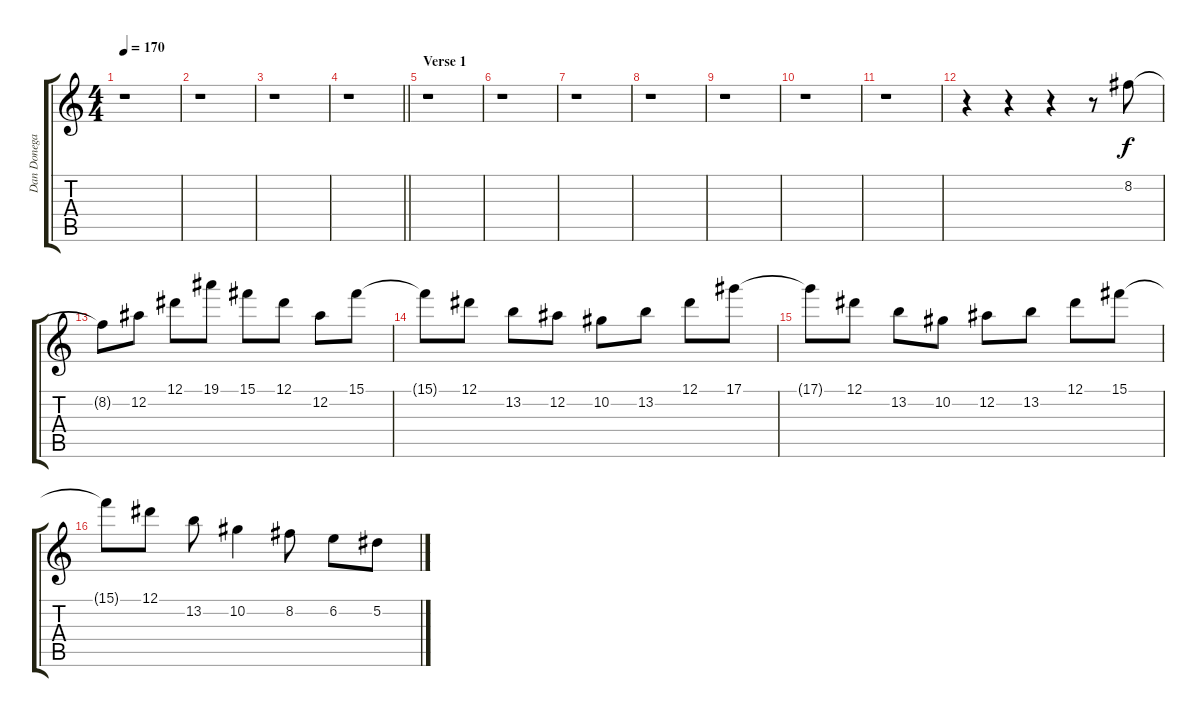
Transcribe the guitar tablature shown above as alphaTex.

\track ("Dan Donegan Solo" "Dan Donega") {instrument overdrivenguitar}
\staff {score tabs}
\tuning (Eb4 Bb3 Gb3 Db3 Ab2 Eb2) {hide}
\ts (4 4)
\tempo 170
\clef g2
\ks c
r.1{dy f} |
r.1 |
r.1 |
\barLineRight lightlight
r.1 |
\section ("" "Verse 1")
r.1 |
r.1 |
r.1 |
r.1 |
r.1 |
r.1 |
r.1 |
r.4 r.4 r.4 r.8 8.2.8 |
8.2{t}.8 12.2.8 12.1.8 19.1.8 15.1.8 12.1.8 12.2.8 15.1.8 |
15.1{t}.8 12.1.8 13.2.8 12.2.8 10.2.8 13.2.8 12.1.8 17.1.8 |
17.1{t}.8 12.1.8 13.2.8 10.2.8 12.2.8 13.2.8 12.1.8 15.1.8 |
15.1{t}.8 12.1.8 13.2.8 10.2.4 8.2.8 6.2.8 5.2.8
